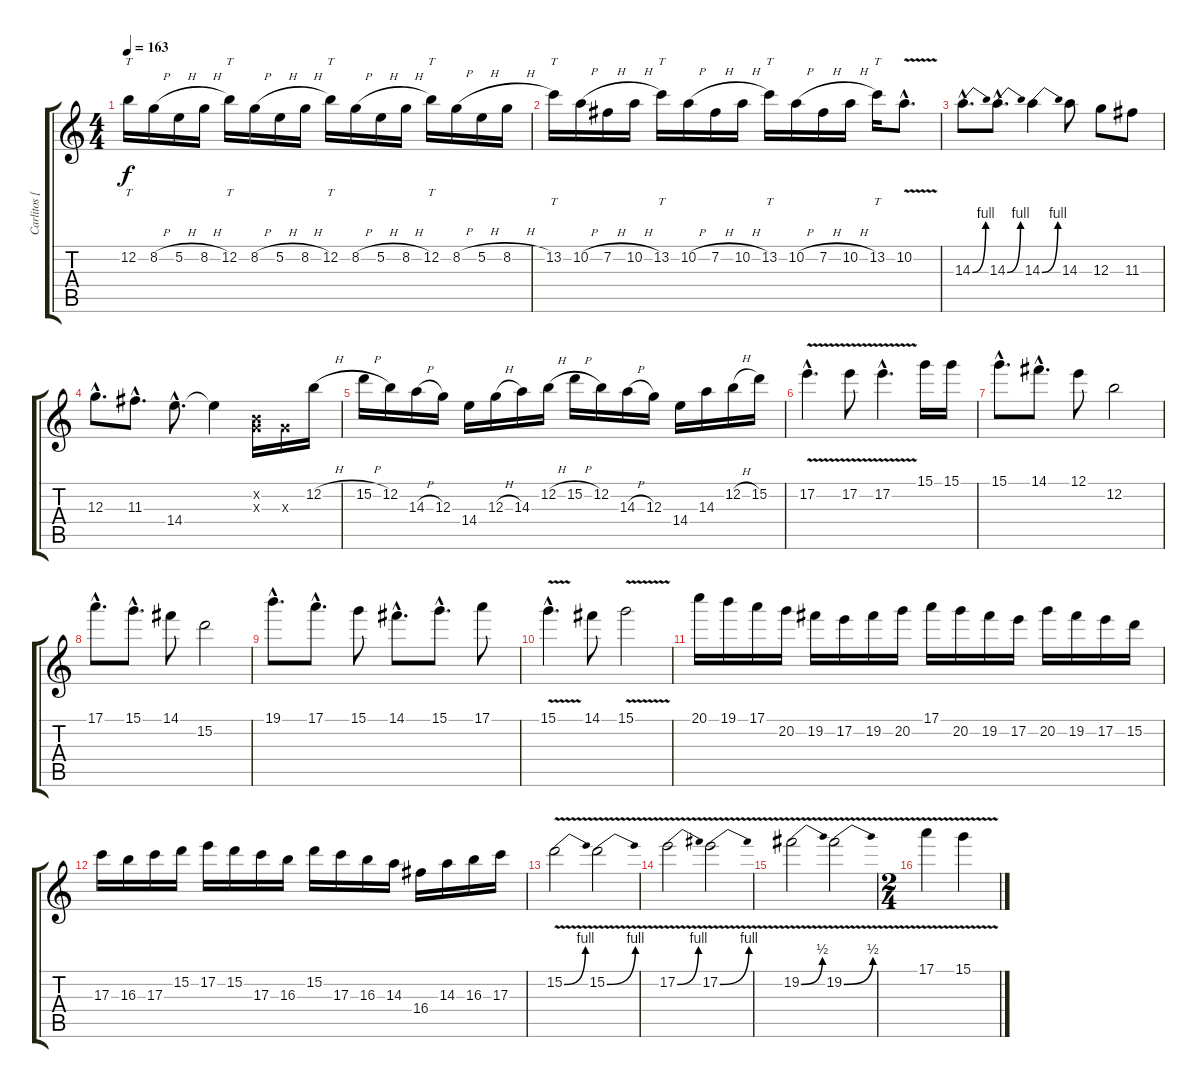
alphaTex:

\track ("Carlitos [guitarra]" "Carlitos [") {instrument distortionguitar}
\staff {score tabs}
\tuning (E4 B3 G3 D3 A2 E2) {hide}
\ts (4 4)
\tempo 163
\clef g2
\ks c
12.2.16{tt dy f} 8.2{h}.16 5.2{h}.16 8.2{h}.16 12.2.16{tt} 8.2{h}.16 5.2{h}.16 8.2{h}.16 12.2.16{tt} 8.2{h}.16 5.2{h}.16 8.2{h}.16 12.2.16{tt} 8.2{h}.16 5.2{h}.16 8.2{h}.16 |
13.2.16{tt} 10.2{h}.16 7.2{h}.16 10.2{h}.16 13.2.16{tt} 10.2{h}.16 7.2{h}.16 10.2{h}.16 13.2.16{tt} 10.2{h}.16 7.2{h}.16 10.2{h}.16 13.2.16{tt} 10.2{v hac}.8{d} |
14.3{be (bend 0 0 60 4) hac}.8{d} 14.3{be (bend 0 0 60 4) hac}.8{d} 14.3{be (bend 0 0 60 4)}.4 14.3.8 12.3.8 11.3.8 |
12.3{hac}.8{d} 11.3{hac}.8{d} 14.4{hac}.8{d} 14.4{t}.4 (0.2{x} 0.3{x}).16 0.3{x}.16 12.2{h}.16 |
15.2{h}.16 12.2.16 14.3{h}.16 12.3.16 14.4.16 12.3{h}.16 14.3.16 12.2{h}.16 15.2{h}.16 12.2.16 14.3{h}.16 12.3.16 14.4.16 14.3.16 12.2{h}.16 15.2.16 |
17.2{v hac}.4{d} 17.2{v}.8 17.2{v hac}.4{d} 15.1.16 15.1.16 |
15.1{hac}.8{d} 14.1{hac}.8{d} 12.1.8 12.2.2 |
17.1{hac}.8{d} 15.1{hac}.8{d} 14.1.8 15.2.2 |
19.1{hac}.8{d} 17.1{hac}.8{d} 15.1.8 14.1{hac}.8{d} 15.1{hac}.8{d} 17.1.8 |
15.1{v hac}.4{d} 14.1.8 15.1{v}.2 |
20.1.16 19.1.16 17.1.16 20.2.16 19.2.16 17.2.16 19.2.16 20.2.16 17.1.16 20.2.16 19.2.16 17.2.16 20.2.16 19.2.16 17.2.16 15.2.16 |
17.3.16 16.3.16 17.3.16 15.2.16 17.2.16 15.2.16 17.3.16 16.3.16 15.2.16 17.3.16 16.3.16 14.3.16 16.4.16 14.3.16 16.3.16 17.3.16 |
15.2{be (bend 0 0 60 4) v}.2 15.2{be (bend 0 0 60 4) v}.2 |
17.2{be (bend 0 0 60 4) v}.2 17.2{be (bend 0 0 60 4) v}.2 |
19.2{be (bend 0 0 60 2) v}.2 19.2{be (bend 0 0 60 2) v}.2 |
\ts (2 4)
17.1{v}.4 15.1{v}.4
